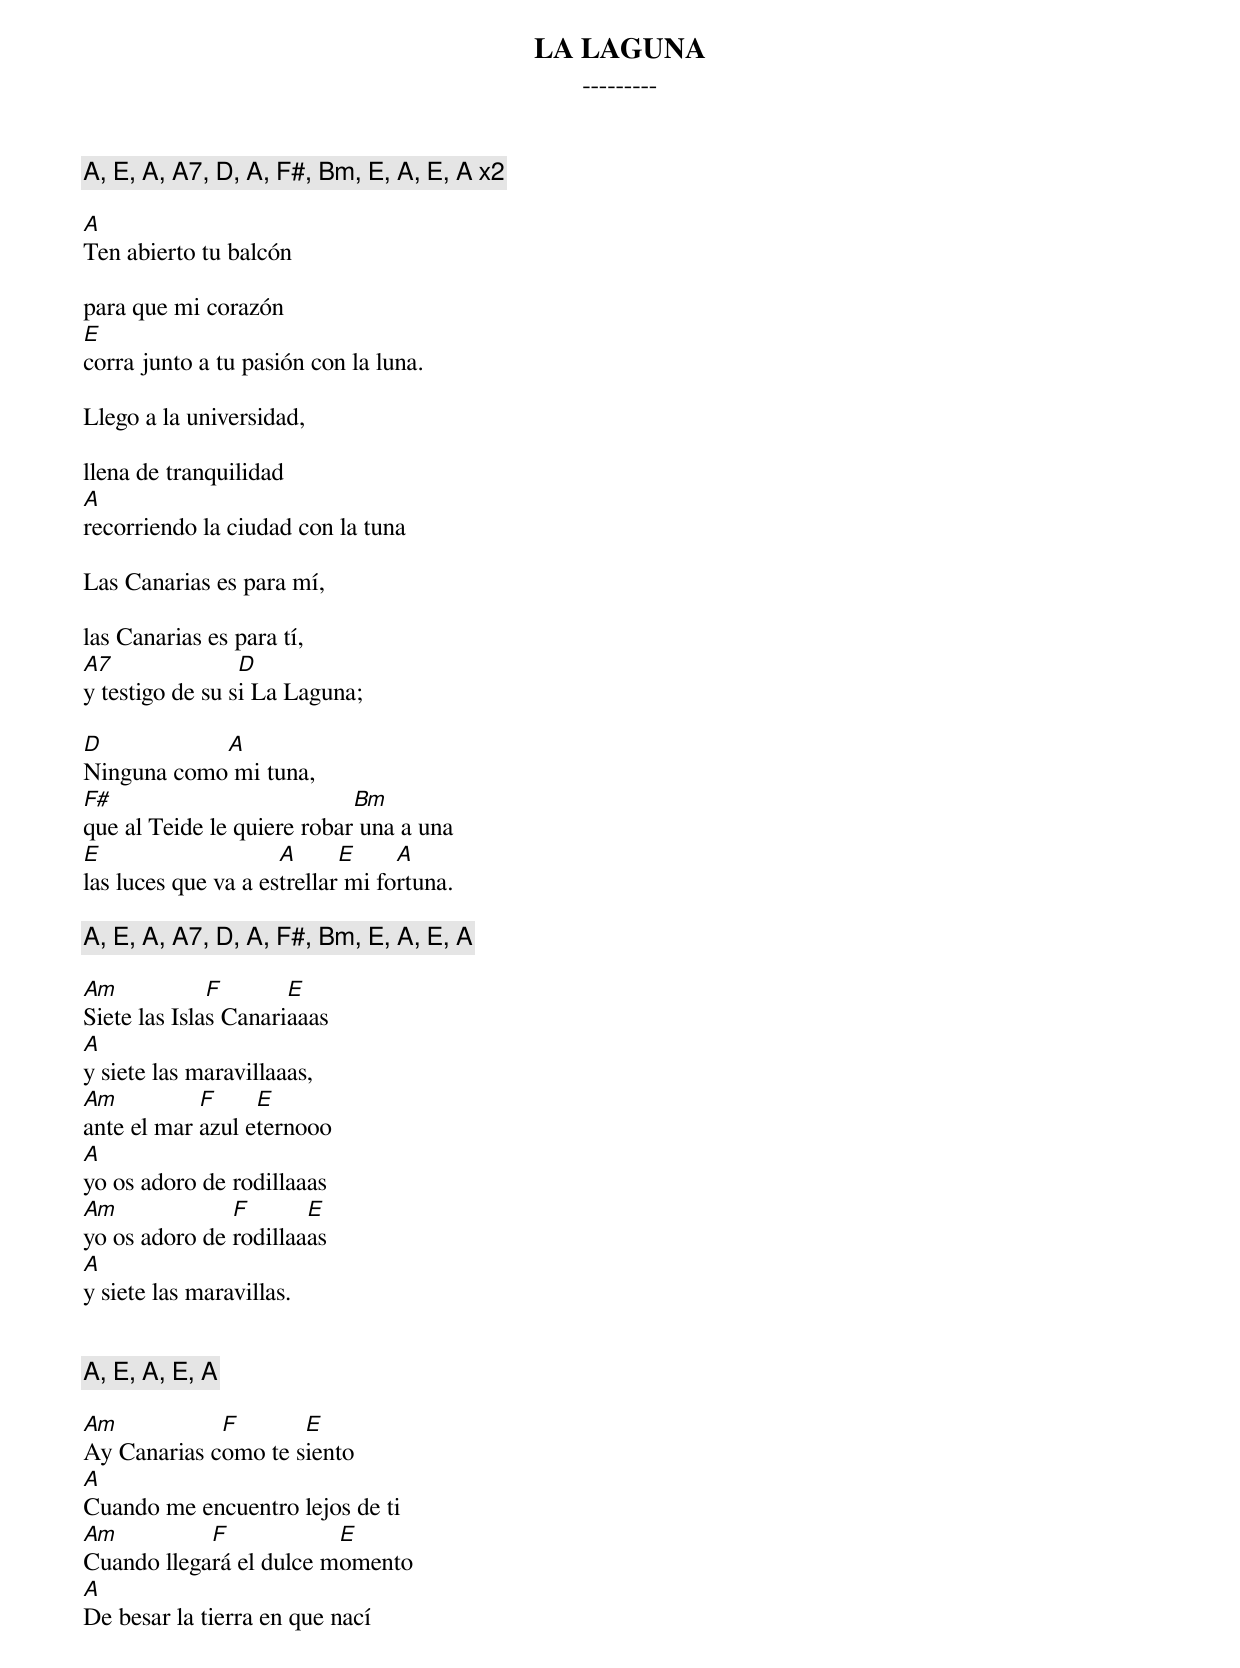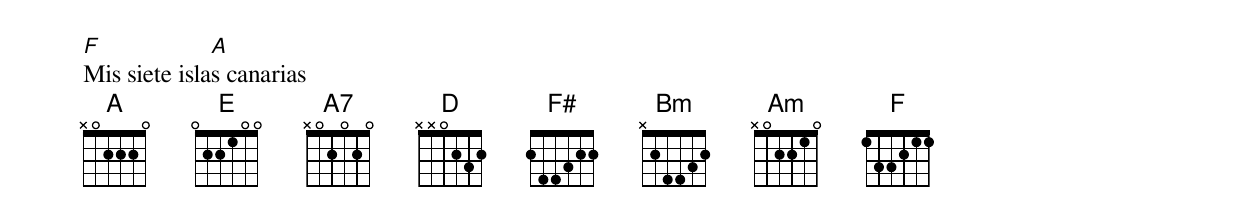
LA LAGUNA
---------

[ A, E, A, A7, D, A, F#, Bm, E, A, E, A ]x2

A
Ten abierto tu balcón

para que mi corazón
E
corra junto a tu pasión con la luna.

Llego a la universidad,

llena de tranquilidad
A
recorriendo la ciudad con la tuna

Las Canarias es para mí,

las Canarias es para tí,
A7               D
y testigo de su si La Laguna;

D           A
Ninguna como mi tuna,
F#                          Bm
que al Teide le quiere robar una a una
E                    A      E     A
las luces que va a estrellar mi fortuna.

[ A, E, A, A7, D, A, F#, Bm, E, A, E, A ]

Am            F       E
Siete las Islas Canariaaas
A
y siete las maravillaaas,
Am          F     E
ante el mar azul eternooo
A
yo os adoro de rodillaaas
Am             F       E
yo os adoro de rodillaaas
A
y siete las maravillas.


[ A, E, A, E, A ]

Am           F       E
Ay Canarias como te siento
A
Cuando me encuentro lejos de ti
Am          F            E
Cuando llegará el dulce momento
A
De besar la tierra en que nací
F             A
Mis siete islas canarias
